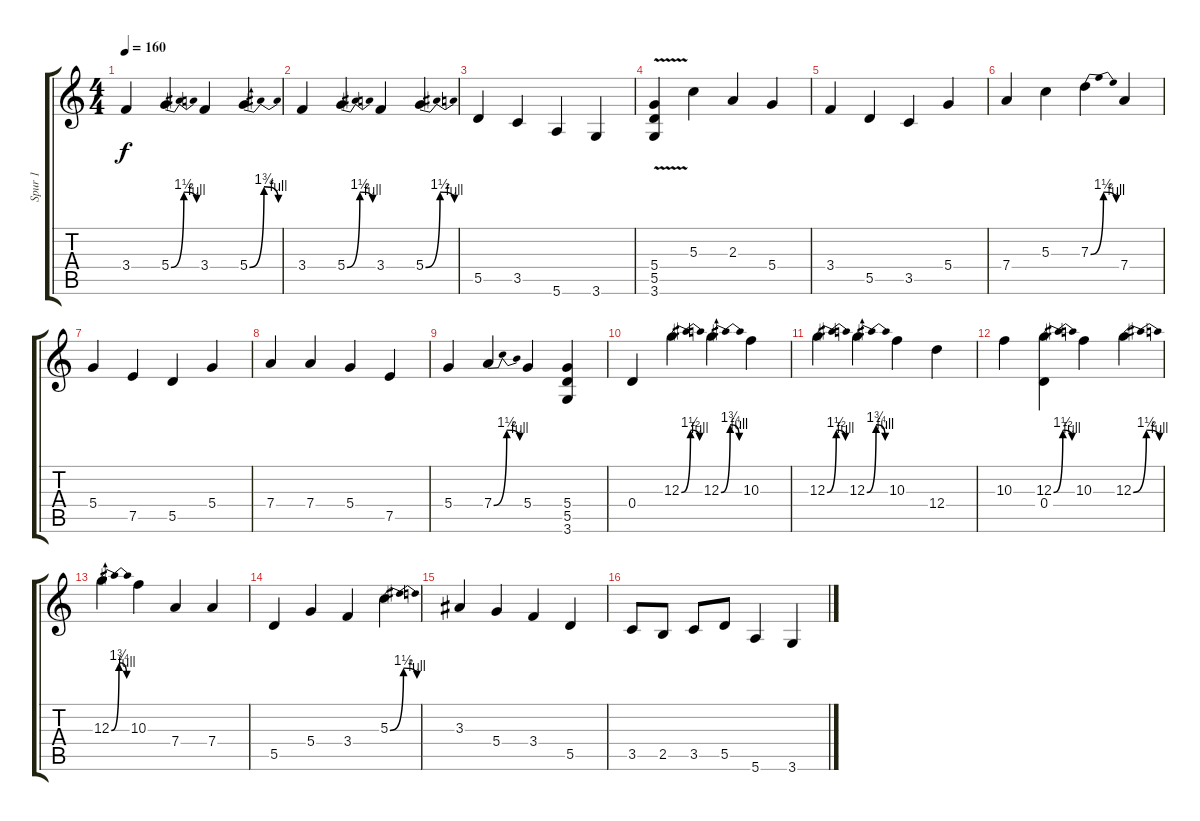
\track ("Spur 1" "Spur 1") {instrument acousticguitarsteel}
\staff {score tabs}
\tuning (E4 B3 G3 D3 A2 E2) {hide}
\ts (4 4)
\tempo 160
\clef g2
\ks c
3.4.4{dy f} 5.4{be (bendrelease 0 0 30 6 30 6 60 4)}.4 3.4.4 5.4{be (bendrelease 0 0 30 7 30 7 60 4)}.4 |
3.4.4 5.4{be (bendrelease 0 0 30 6 30 6 60 4)}.4 3.4.4 5.4{be (bendrelease 0 0 30 6 30 6 60 4)}.4 |
5.5.4 3.5.4 5.6.4 3.6.4 |
(5.4 5.5{v} 3.6).4 5.3.4 2.3.4 5.4.4 |
3.4.4 5.5.4 3.5.4 5.4.4 |
7.4.4 5.3.4 7.3{be (bendrelease 0 0 30 6 30 6 60 4)}.4 7.4.4 |
5.4.4 7.5.4 5.5.4 5.4.4 |
7.4.4 7.4.4 5.4.4 7.5.4 |
5.4.4 7.4{be (bendrelease 0 0 30 6 30 6 60 4)}.4 5.4.4 (5.4 5.5 3.6).4 |
0.4.4 12.3{be (bendrelease 0 0 30 6 30 6 60 4)}.4 12.3{be (bendrelease 0 0 30 7 30 7 60 4)}.4 10.3.4 |
12.3{be (bendrelease 0 0 30 6 30 6 60 4)}.4 12.3{be (bendrelease 0 0 30 7 30 7 60 4)}.4 10.3.4 12.4.4 |
10.3.4 (12.3{be (bendrelease 0 0 30 6 30 6 60 4)} 0.4).4 10.3.4 12.3{be (bendrelease 0 0 30 6 30 6 60 4)}.4 |
12.3{be (bendrelease 0 0 30 7 30 7 60 4)}.4 10.3.4 7.4.4 7.4.4 |
5.5.4 5.4.4 3.4.4 5.3{be (bendrelease 0 0 30 6 30 6 60 4)}.4 |
3.3.4 5.4.4 3.4.4 5.5.4 |
3.5.8 2.5.8 3.5.8 5.5.8 5.6.4 3.6.4
